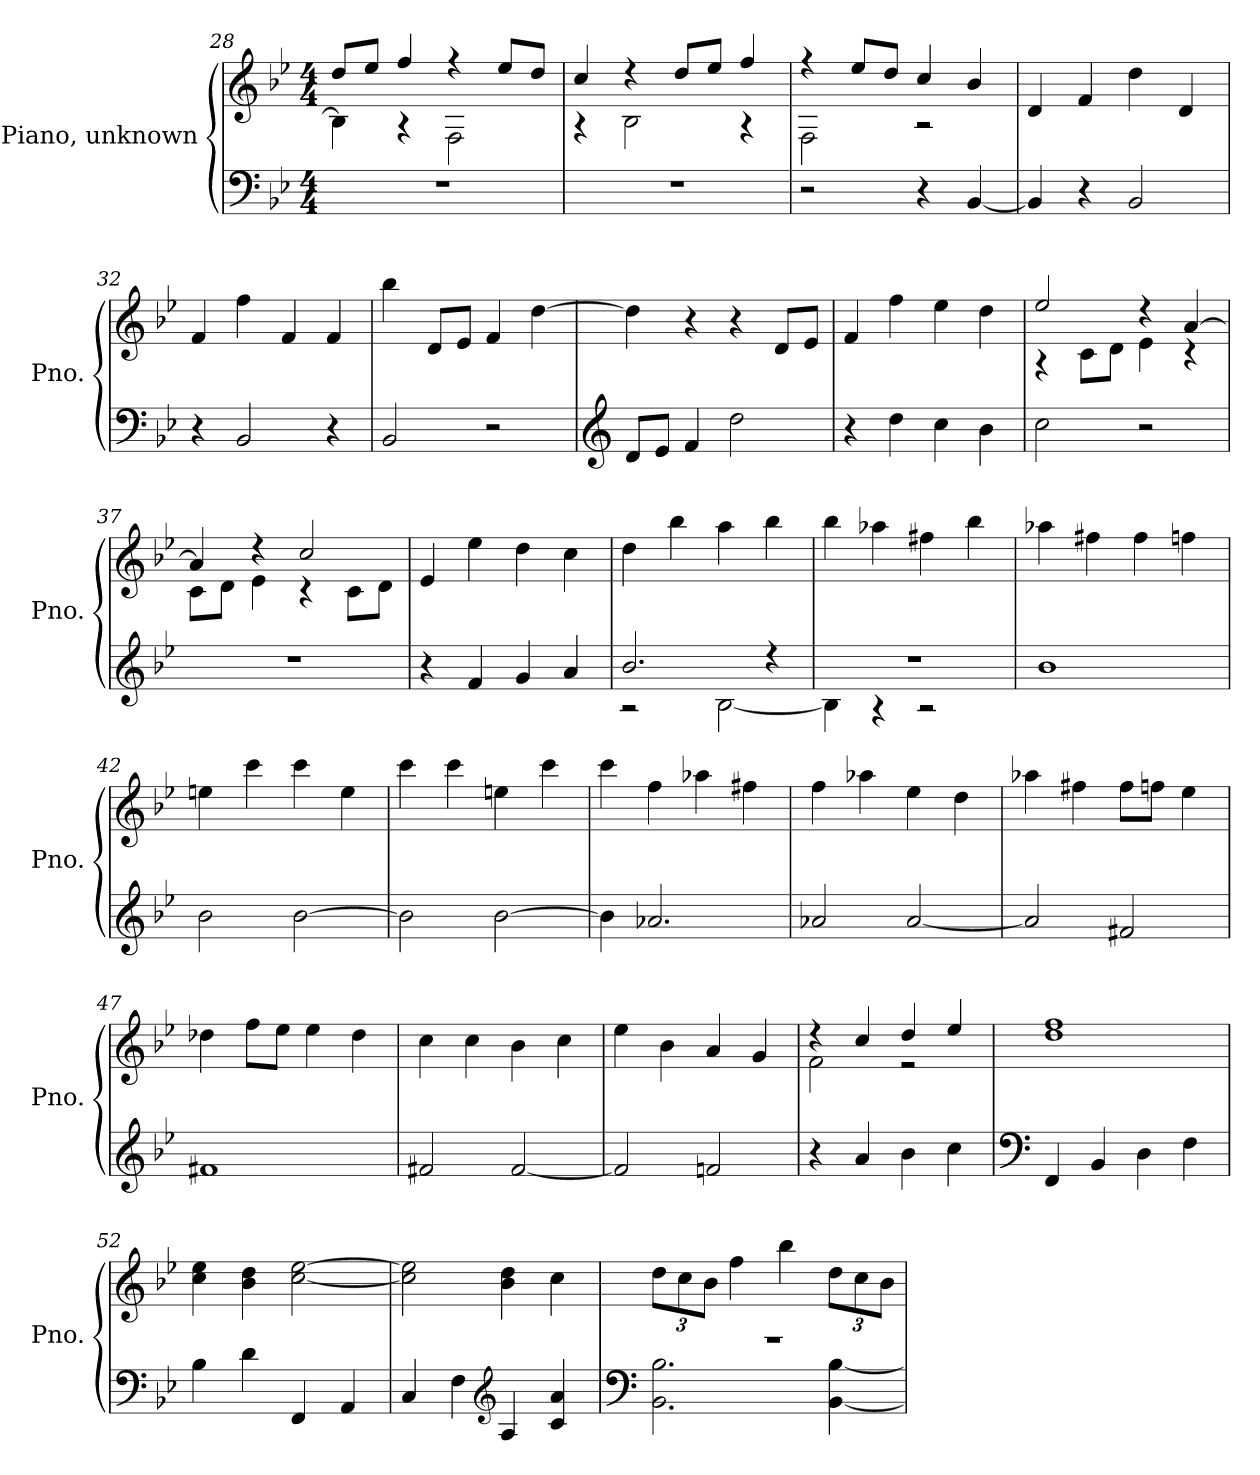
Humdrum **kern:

**kern	**kern
*part1	*part1
*staff2	*staff1
*I"Piano, unknown	*
*I'Pno.	*
!!LO:LB:g=z
*clefF4	*clefG2
*k[b-e-]	*k[b-e-]
*M4/4	*M4/4
=28	=28
*	*^
1r	8dd/L	4B-\]
.	8ee-/J	.
.	4ff/	4r
.	4r	2F\
.	8ee-/L	.
.	8dd/J	.
=29	=29	=29
1r	4cc/	4r
.	4r	2B-\
.	8dd/L	.
.	8ee-/J	.
.	4ff/	4r
=30	=30	=30
2r	4r	2F\
.	8ee-/L	.
.	8dd/J	.
4r	4cc/	2r
[4BB-/	4b-/	.
*	*v	*v
=31	=31
4BB-/]	4d/
4r	4f/
2BB-/	4dd\
.	4d/
=32	=32
4r	4f/
2BB-/	4ff\
.	4f/
4r	4f/
=33	=33
2BB-/	4bb-\
.	8d/L
.	8e-/J
2r	4f/
.	[4dd\
=34	=34
*clefG2	*
8d/L	4dd\]
8e-/J	.
4f/	4r
2dd\	4r
.	8d/L
.	8e-/J
!!LO:PB:g=z
=35	=35
4r	4f/
4dd\	4ff\
4cc\	4ee-\
4b-\	4dd\
=36	=36
*	*^
2cc\	2ee-/	4r
.	.	8c\L
.	.	8d\J
2r	4r	4e-\
.	[4a/	4r
=37	=37	=37
1r	4a/]	8c\L
.	.	8d\J
.	4r	4e-\
.	2cc/	4r
.	.	8c\L
.	.	8d\J
*	*v	*v
=38	=38
4r	4e-/
4f/	4ee-\
4g/	4dd\
4a/	4cc\
=39	=39
*^	*
2.b-/	2r	4dd\
.	.	4bb-\
.	[2B-\	4aa\
4r	.	4bb-\
=40	=40	=40
1r	4B-\]	4bb-\
.	4r	4aa-X\
.	2r	4ff#X\
.	.	4bb-\
*v	*v	*
=41	=41
1b-	4aa-X\
.	4ff#X\
.	4ff#\
.	4ffn\
!!LO:LB:g=z
=42	=42
2b-\	4een\
.	4ccc\
[2b-\	4ccc\
.	4ee\
=43	=43
2b-\]	4ccc\
.	4ccc\
[2b-\	4een\
.	4ccc\
=44	=44
4b-\]	4ccc\
2.a-X/	4ff\
.	4aa-X\
.	4ff#X\
=45	=45
2a-X/	4ff\
.	4aa-X\
[2a-/	4ee-\
.	4dd\
=46	=46
2a-/]	4aa-X\
.	4ff#X\
2f#X/	8ff#\L
.	8ffn\J
.	4ee-\
=47	=47
1f#X	4dd-X\
.	8ff\L
.	8ee-\J
.	4ee-\
.	4dd-\
=48	=48
2f#X/	4cc\
.	4cc\
[2f#/	4b-\
.	4cc\
!!LO:LB:g=z
=49	=49
2f#/]	4ee-\
.	4b-\
2fn/	4a/
.	4g/
=50	=50
*	*^
4r	4r	2f\
4a/	4cc/	.
4b-\	4dd/	2r
4cc\	4ee-/	.
*	*v	*v
=51	=51
*clefF4	*
4FF/	1dd 1ff
4BB-/	.
4D\	.
4F\	.
=52	=52
4B-\	4cc\ 4ee-\
4d\	4b-\ 4dd\
4FF/	[2cc\ [2ee-\
4AA/	.
=53	=53
4C/	2cc\] 2ee-\]
4F\	.
*clefG2	*
4A/	4b-\ 4dd\
4c/ 4a/	4cc\
=54	=54
*clefF4	*
*^	*
*	*	*Xbrackettup
1r	2.BB-\ 2.B-\	12dd\L
.	.	12cc\
.	.	12b-\J
.	.	4ff\
.	.	4bb-\
.	[4BB-\ [4B-\	12dd\L
.	.	12cc\
.	.	12b-\J
*v	*v	*
=	=
*-	*-
